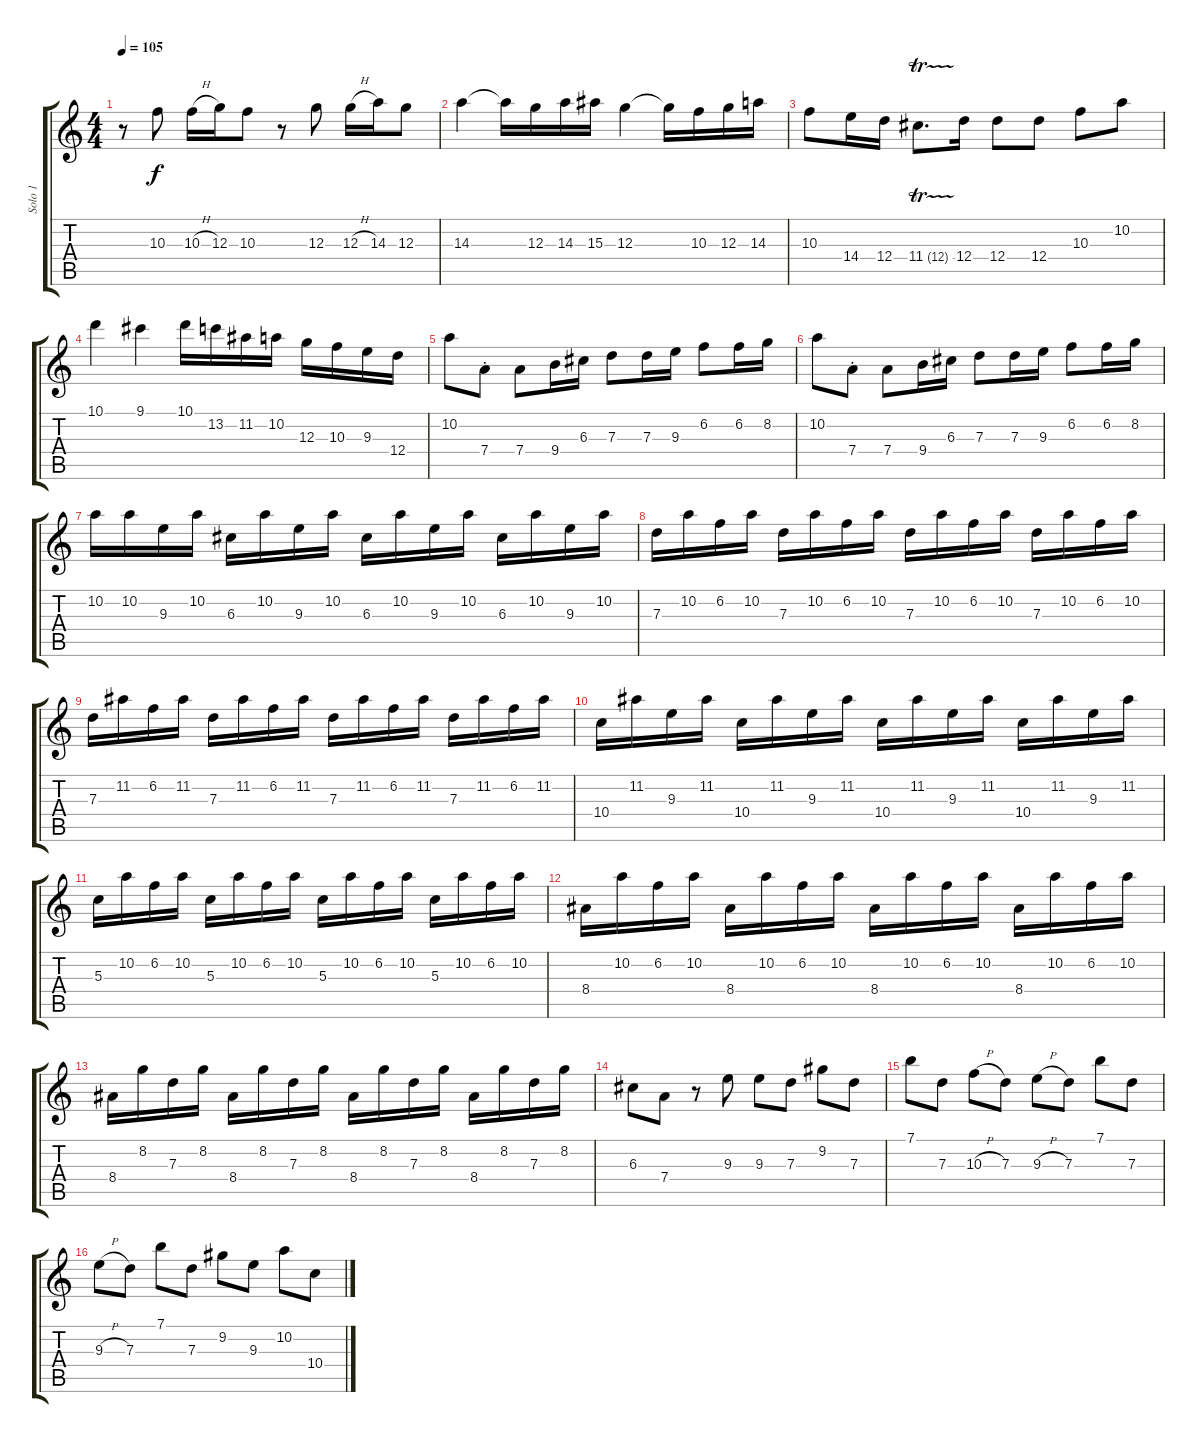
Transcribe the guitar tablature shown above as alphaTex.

\track ("Solo 1" "Solo 1") {instrument distortionguitar}
\staff {score tabs}
\tuning (E4 B3 G3 D3 A2 E2) {hide}
\ts (4 4)
\tempo 105
\clef g2
\ks c
r.8{dy f} 10.3.8 10.3{h}.16 12.3.16 10.3.8 r.8 12.3.8 12.3{h}.16 14.3.16 12.3.8 |
14.3.4 14.3{t}.16 12.3.16 14.3.16 15.3.16 12.3.4 12.3{t}.16 10.3.16 12.3.16 14.3.16 |
10.3.8 14.4.16 12.4.16 11.4{tr (12 32)}.8{d} 12.4.16 12.4.8{volume 15} 12.4.8 10.3.8 10.2.8 |
10.1.4 9.1.4 10.1.16 13.2.16 11.2.16 10.2.16 12.3.16 10.3.16 9.3.16 12.4.16 |
10.2.8 7.4{st}.8 7.4.8 9.4.16 6.3.16 7.3.8 7.3.16 9.3.16 6.2.8 6.2.16 8.2.16 |
10.2.8 7.4{st}.8 7.4.8 9.4.16 6.3.16 7.3.8 7.3.16 9.3.16 6.2.8 6.2.16 8.2.16 |
10.2.16{volume 10} 10.2.16 9.3.16 10.2.16 6.3.16 10.2.16 9.3.16 10.2.16 6.3.16 10.2.16 9.3.16 10.2.16 6.3.16 10.2.16 9.3.16 10.2.16 |
7.3.16 10.2.16 6.2.16 10.2.16 7.3.16 10.2.16 6.2.16 10.2.16 7.3.16 10.2.16 6.2.16 10.2.16 7.3.16 10.2.16 6.2.16 10.2.16 |
7.3.16 11.2.16 6.2.16 11.2.16 7.3.16 11.2.16 6.2.16 11.2.16 7.3.16 11.2.16 6.2.16 11.2.16 7.3.16 11.2.16 6.2.16 11.2.16 |
10.4.16 11.2.16 9.3.16 11.2.16 10.4.16 11.2.16 9.3.16 11.2.16 10.4.16 11.2.16 9.3.16 11.2.16 10.4.16 11.2.16 9.3.16 11.2.16 |
5.3.16 10.2.16 6.2.16 10.2.16 5.3.16 10.2.16 6.2.16 10.2.16 5.3.16 10.2.16 6.2.16 10.2.16 5.3.16 10.2.16 6.2.16 10.2.16 |
8.4.16 10.2.16 6.2.16 10.2.16 8.4.16 10.2.16 6.2.16 10.2.16 8.4.16 10.2.16 6.2.16 10.2.16 8.4.16 10.2.16 6.2.16 10.2.16 |
8.4.16 8.2.16 7.3.16 8.2.16 8.4.16 8.2.16 7.3.16 8.2.16 8.4.16 8.2.16 7.3.16 8.2.16 8.4.16 8.2.16 7.3.16 8.2.16 |
6.3.8 7.4.8 r.8 9.3.8{volume 15} 9.3.8 7.3.8 9.2.8 7.3.8 |
7.1.8 7.3.8 10.3{h}.8 7.3.8 9.3{h}.8 7.3.8 7.1.8 7.3.8 |
9.3{h}.8 7.3.8 7.1.8 7.3.8 9.2.8 9.3.8 10.2.8 10.4.8
